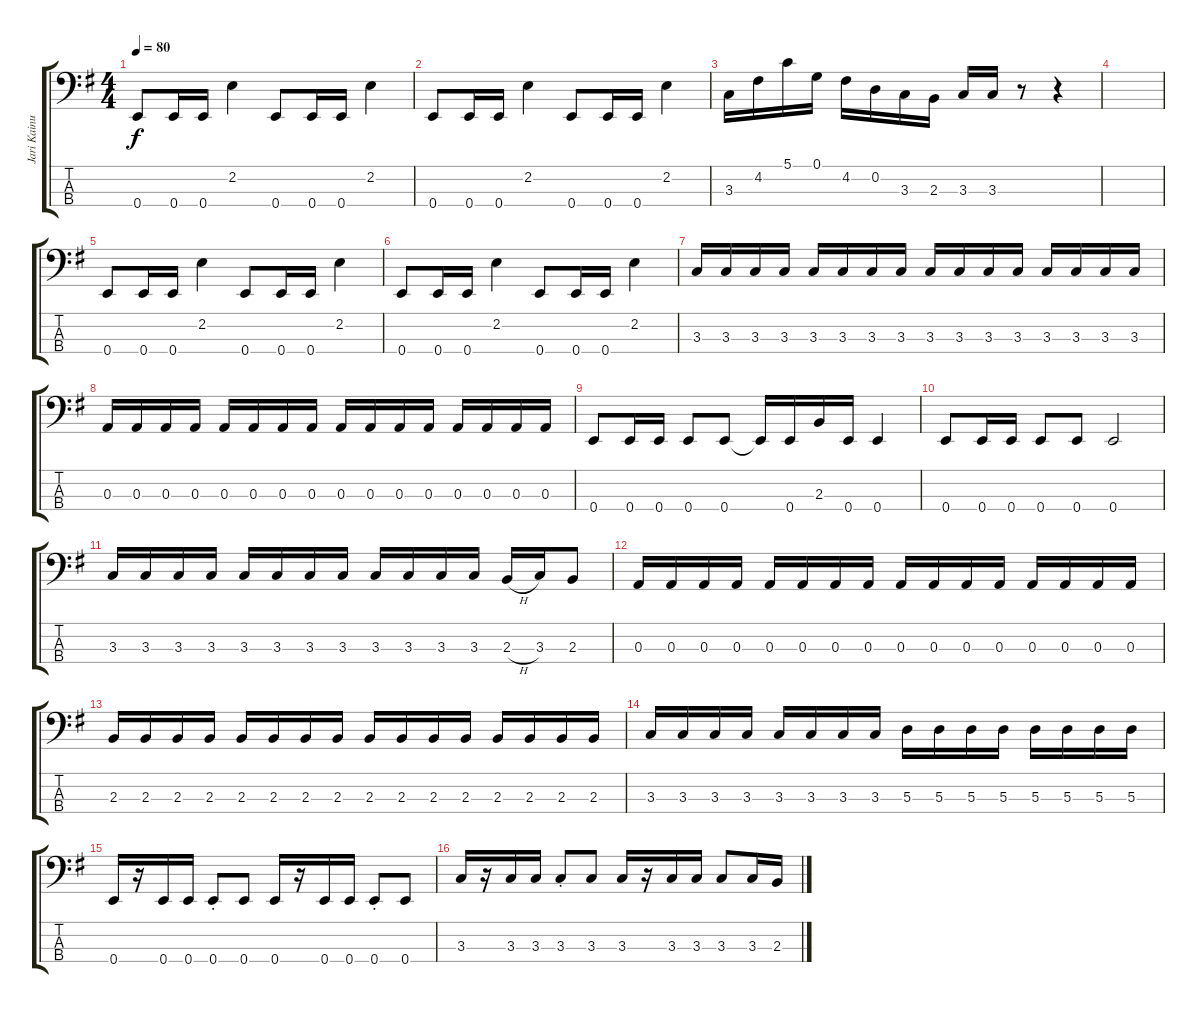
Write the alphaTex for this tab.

\track ("Jari Kainulainen" "Jari Kainu") {instrument electricbassfinger}
\staff {score tabs}
\tuning (G2 D2 A1 E1) {hide}
\ts (4 4)
\tempo 80
\clef f4
\ks g
0.4.8{dy f} 0.4.16 0.4.16 2.2.4 0.4.8 0.4.16 0.4.16 2.2.4 |
0.4.8 0.4.16 0.4.16 2.2.4 0.4.8 0.4.16 0.4.16 2.2.4 |
3.3.16 4.2.16 5.1.16 0.1.16 4.2.16 0.2.16 3.3.16 2.3.16 3.3.16 3.3.16 r.8 r.4 |
|
0.4.8 0.4.16 0.4.16 2.2.4 0.4.8 0.4.16 0.4.16 2.2.4 |
0.4.8 0.4.16 0.4.16 2.2.4 0.4.8 0.4.16 0.4.16 2.2.4 |
3.3.16 3.3.16 3.3.16 3.3.16 3.3.16 3.3.16 3.3.16 3.3.16 3.3.16 3.3.16 3.3.16 3.3.16 3.3.16 3.3.16 3.3.16 3.3.16 |
0.3.16 0.3.16 0.3.16 0.3.16 0.3.16 0.3.16 0.3.16 0.3.16 0.3.16 0.3.16 0.3.16 0.3.16 0.3.16 0.3.16 0.3.16 0.3.16 |
0.4.8 0.4.16 0.4.16 0.4.8 0.4.8 0.4{t}.16 0.4.16 2.3.16 0.4.16 0.4.4 |
0.4.8 0.4.16 0.4.16 0.4.8 0.4.8 0.4.2 |
3.3.16 3.3.16 3.3.16 3.3.16 3.3.16 3.3.16 3.3.16 3.3.16 3.3.16 3.3.16 3.3.16 3.3.16 2.3{h}.16 3.3.16 2.3.8 |
0.3.16 0.3.16 0.3.16 0.3.16 0.3.16 0.3.16 0.3.16 0.3.16 0.3.16 0.3.16 0.3.16 0.3.16 0.3.16 0.3.16 0.3.16 0.3.16 |
2.3.16 2.3.16 2.3.16 2.3.16 2.3.16 2.3.16 2.3.16 2.3.16 2.3.16 2.3.16 2.3.16 2.3.16 2.3.16 2.3.16 2.3.16 2.3.16 |
3.3.16 3.3.16 3.3.16 3.3.16 3.3.16 3.3.16 3.3.16 3.3.16 5.3.16 5.3.16 5.3.16 5.3.16 5.3.16 5.3.16 5.3.16 5.3.16 |
0.4.16 r.16 0.4.16 0.4.16 0.4{st}.8 0.4.8 0.4.16 r.16 0.4.16 0.4.16 0.4{st}.8 0.4.8 |
3.3.16 r.16 3.3.16 3.3.16 3.3{st}.8 3.3.8 3.3.16 r.16 3.3.16 3.3.16 3.3.8 3.3.16 2.3.16
